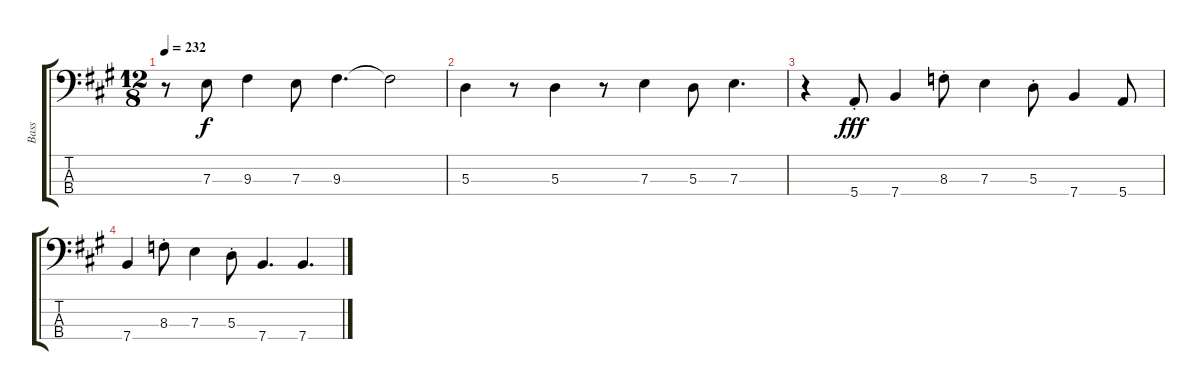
\track ("Bass" "Bass") {instrument fretlessbass}
\staff {score tabs}
\tuning (G2 D2 A1 E1) {hide}
\ts (12 8)
\tempo 232
\clef f4
\ks a
r.8{dy f} 7.3.8 9.3.4 7.3.8 9.3.4{d} 9.3{t}.2 |
5.3.4 r.8 5.3.4 r.8 7.3.4 5.3.8 7.3.4{d} |
r.4 5.4{st}.8{dy fff} 7.4.4 8.3{st}.8 7.3.4 5.3{st}.8 7.4.4 5.4.8 |
7.4.4 8.3{st}.8 7.3.4 5.3{st}.8 7.4.4{d} 7.4.4{d}
